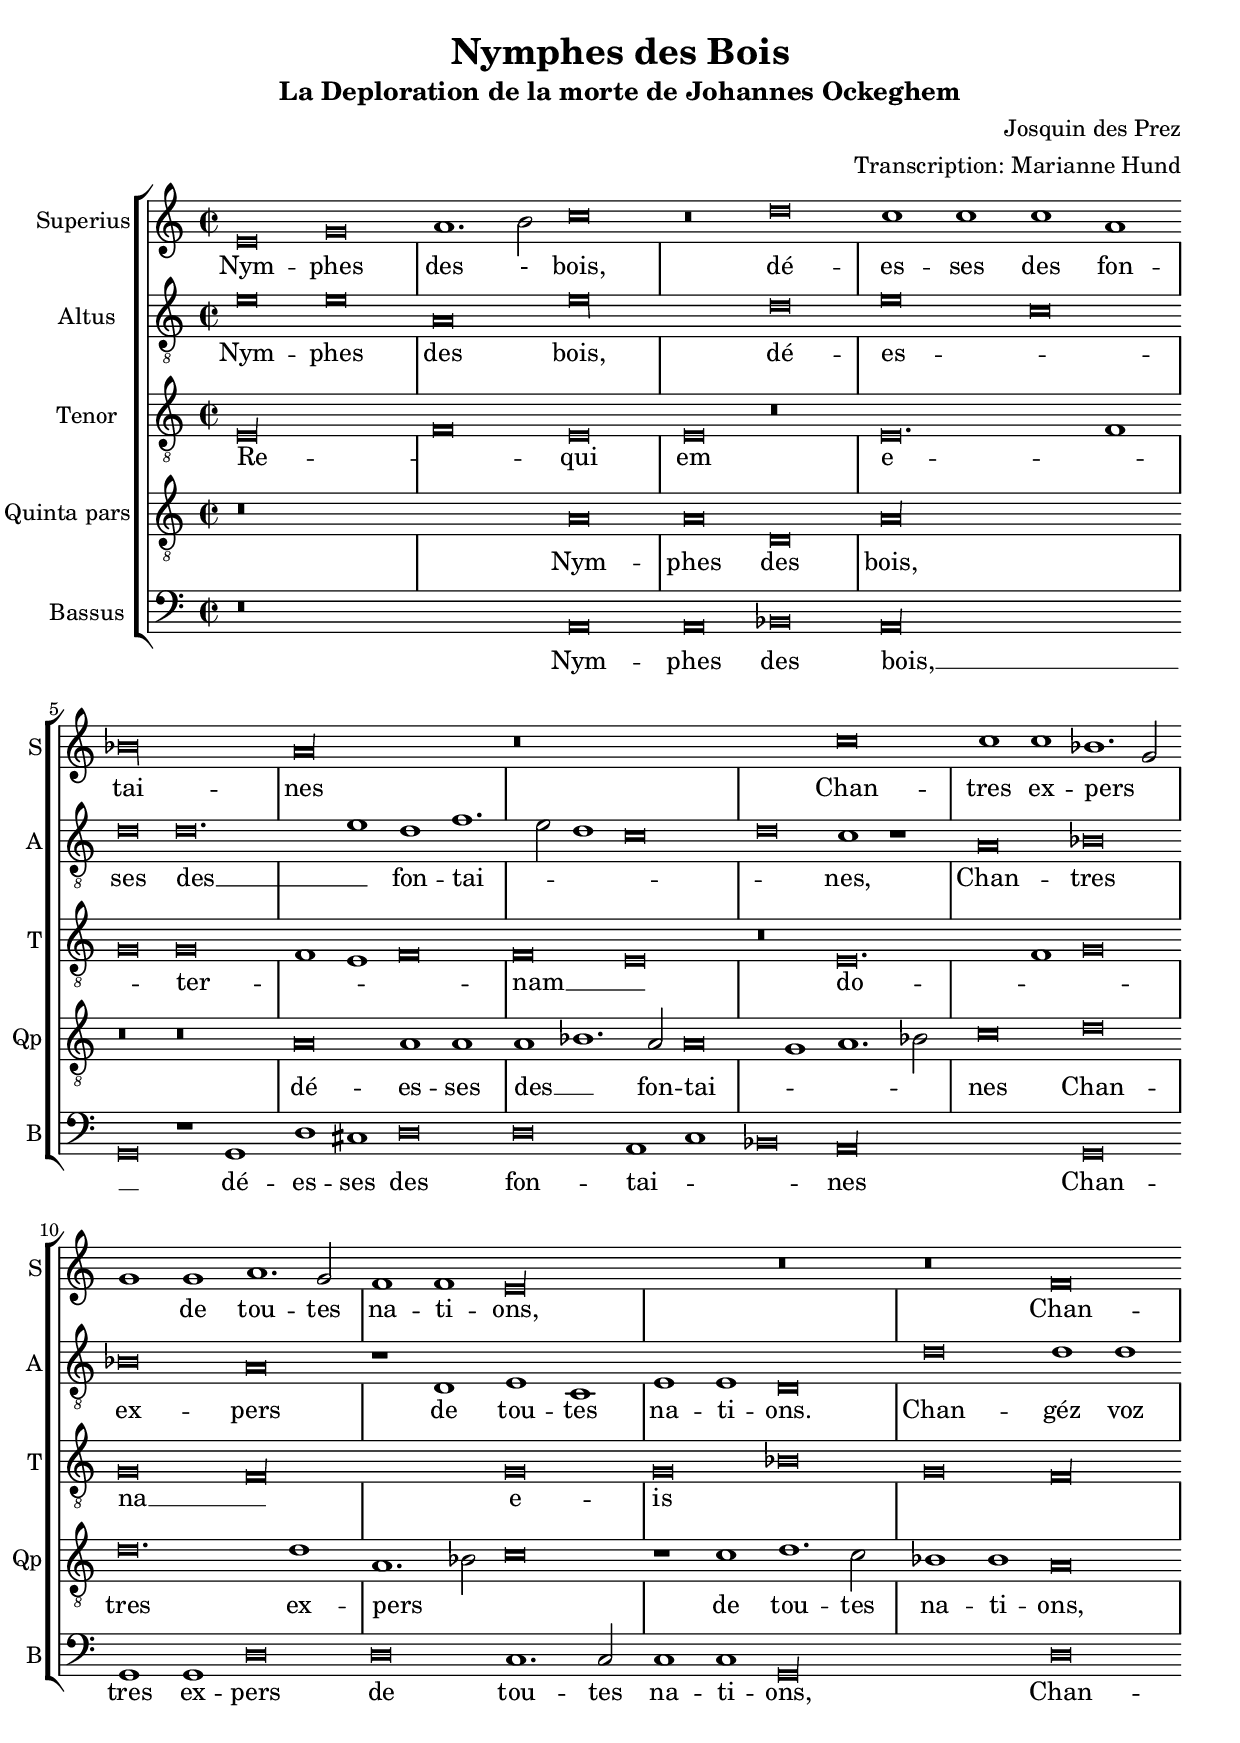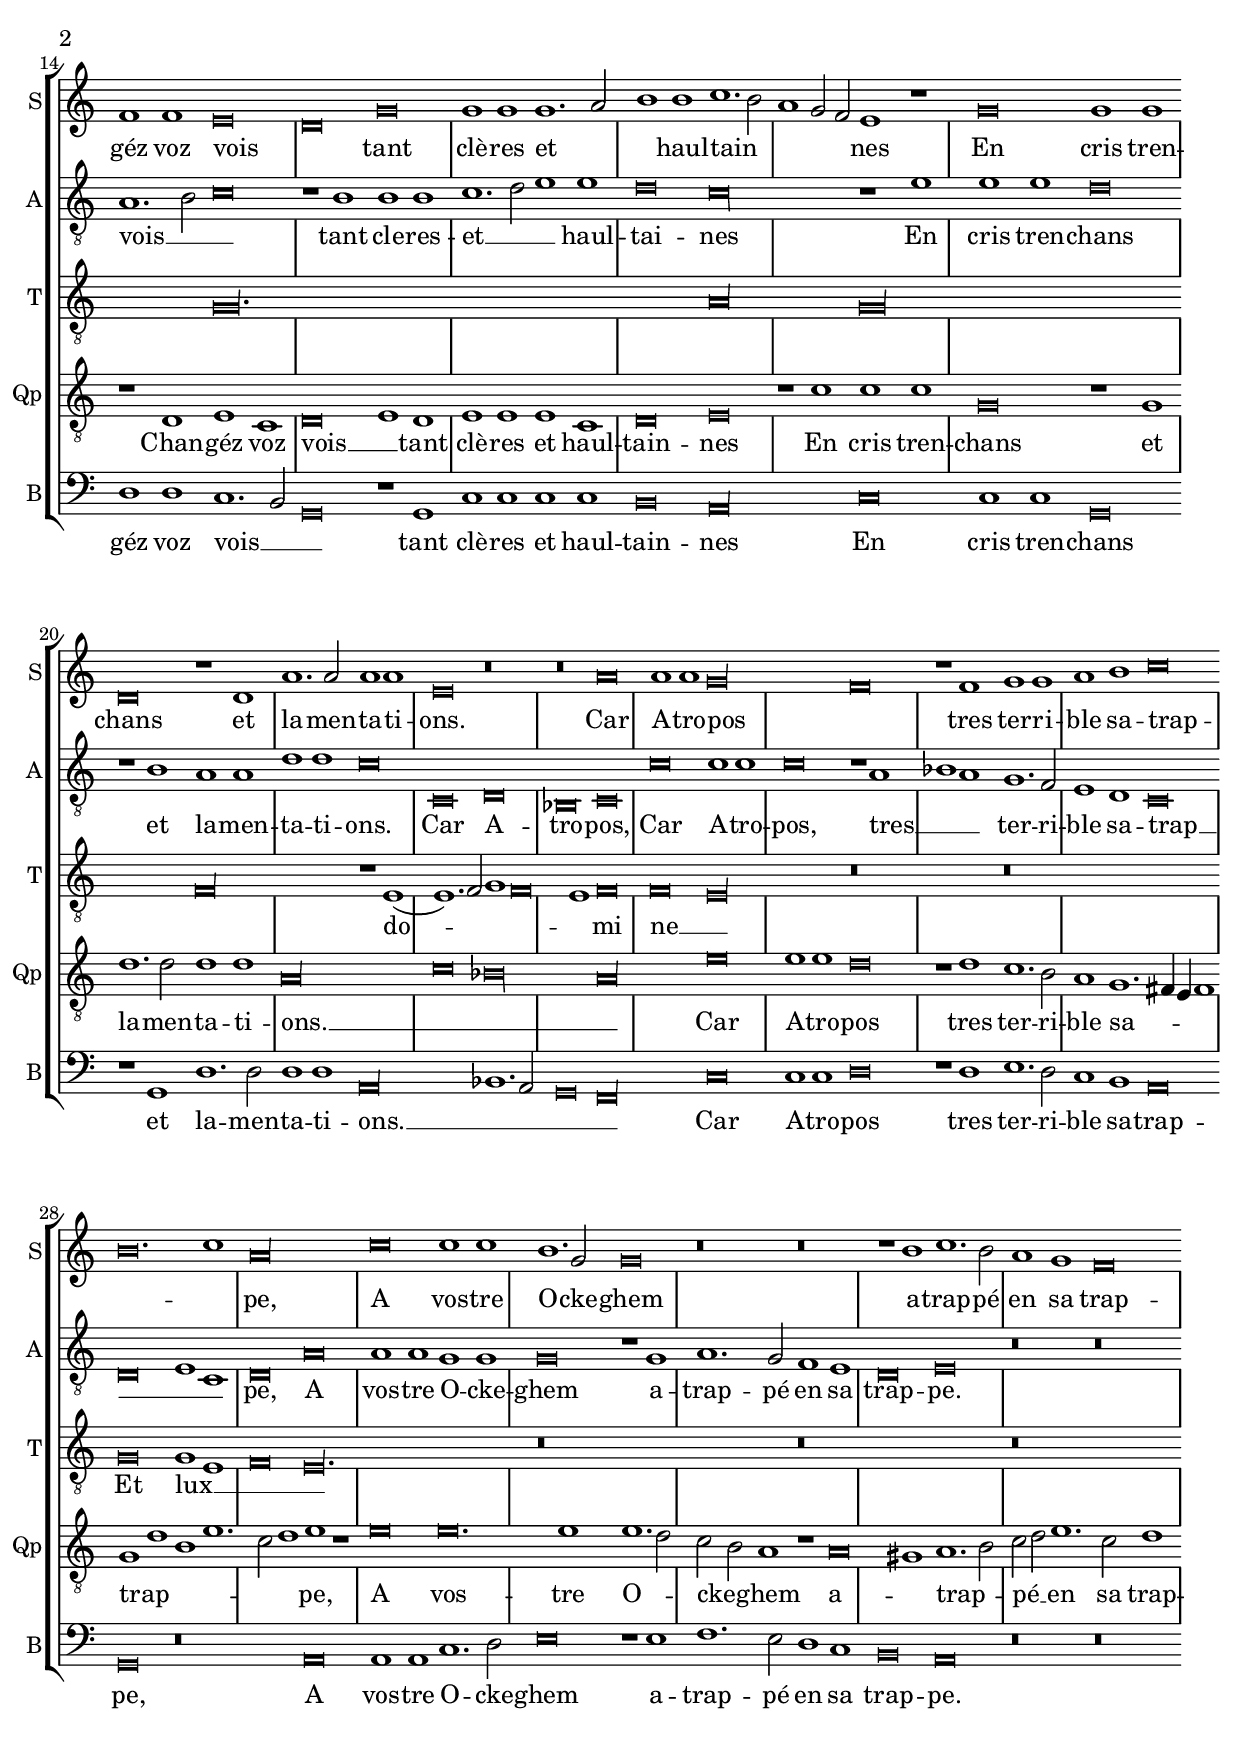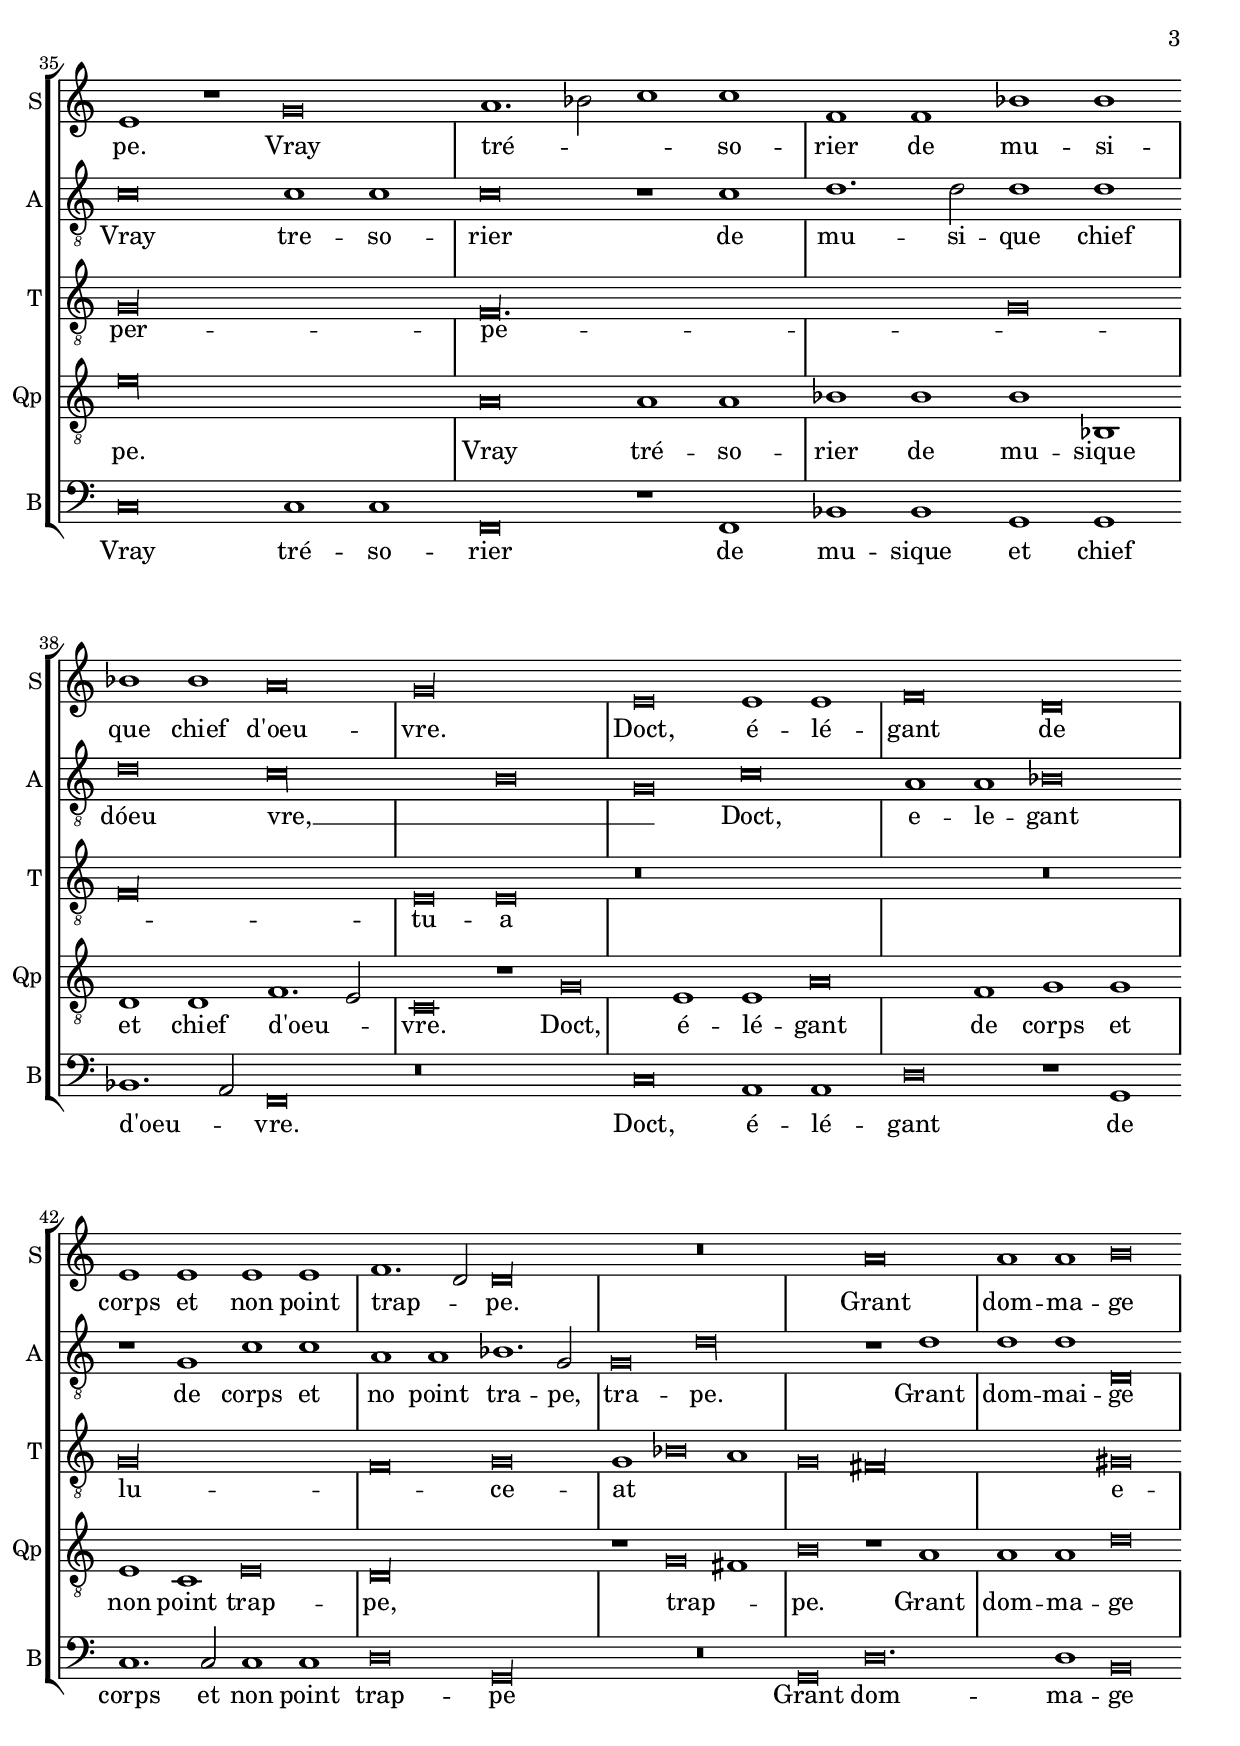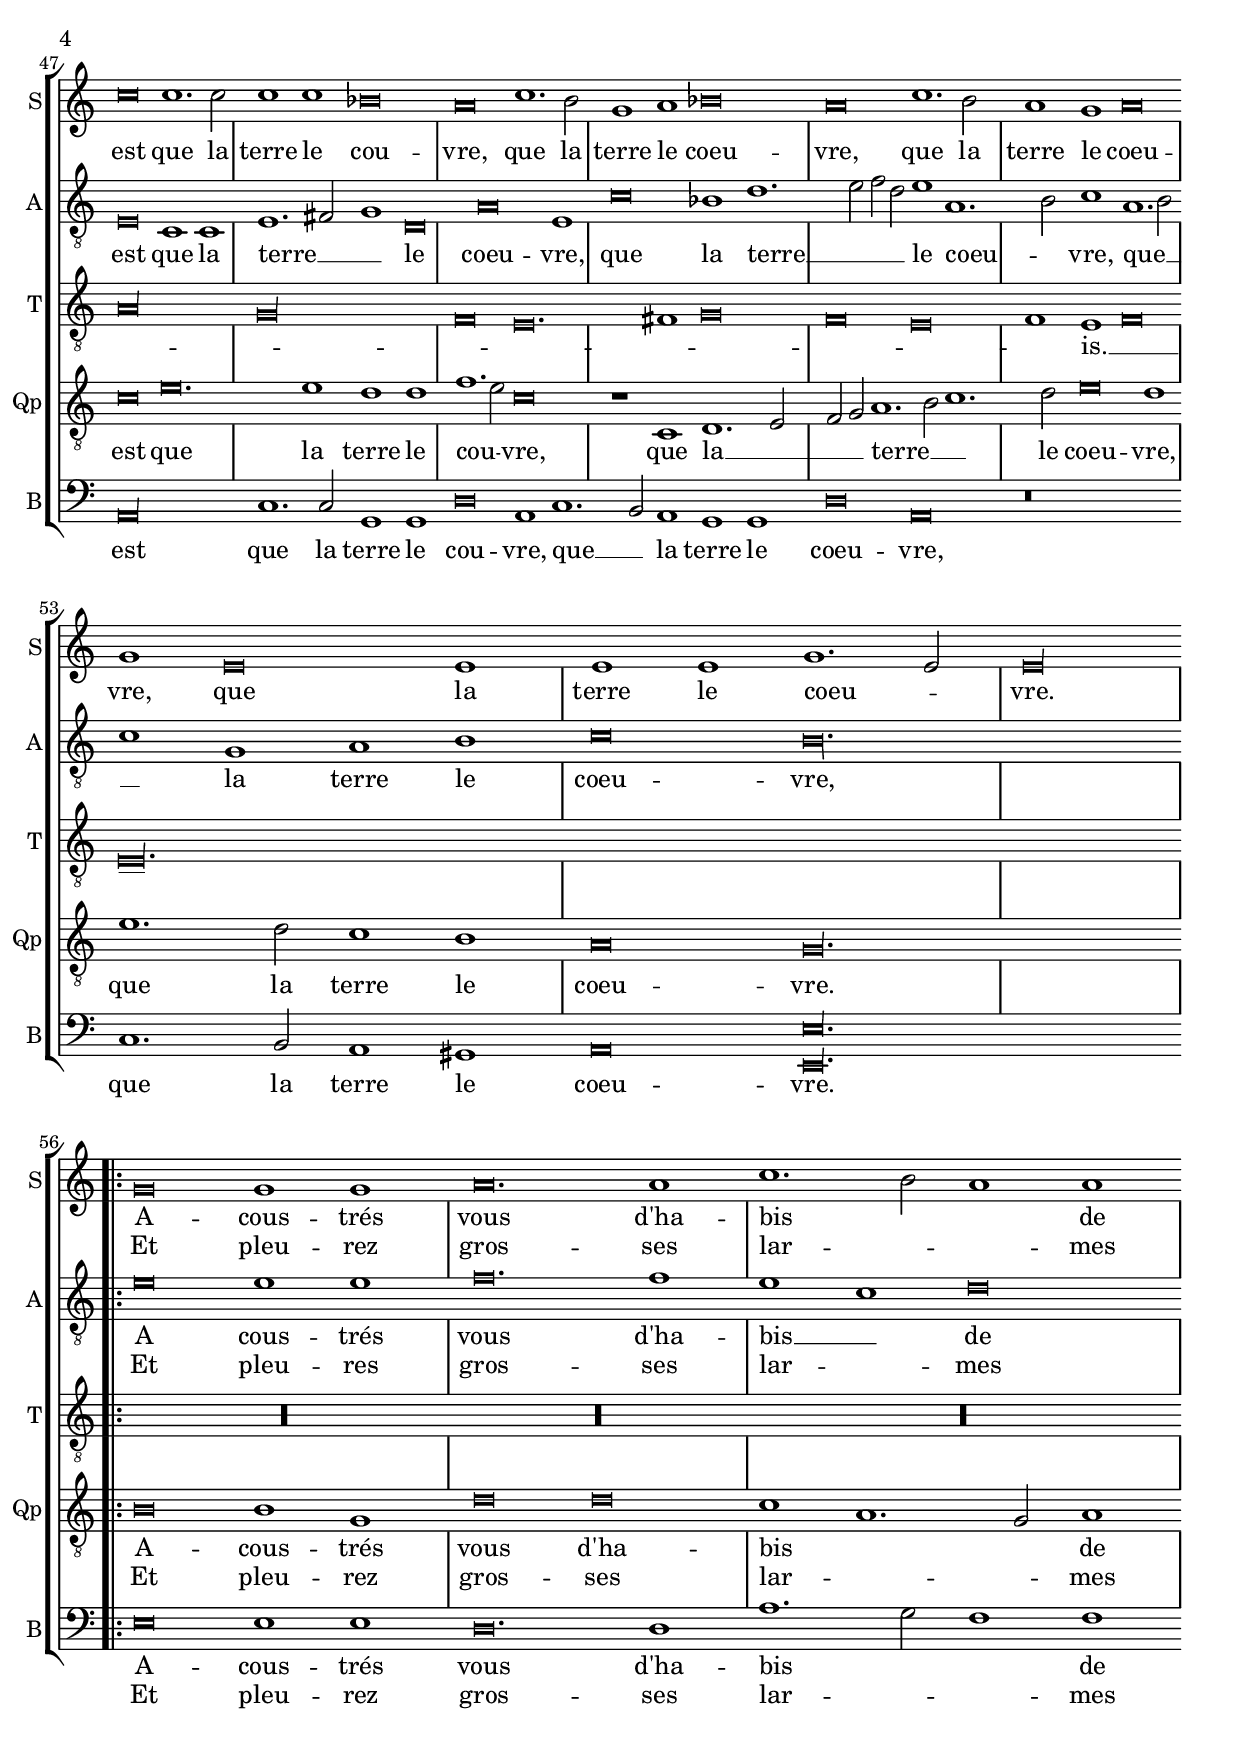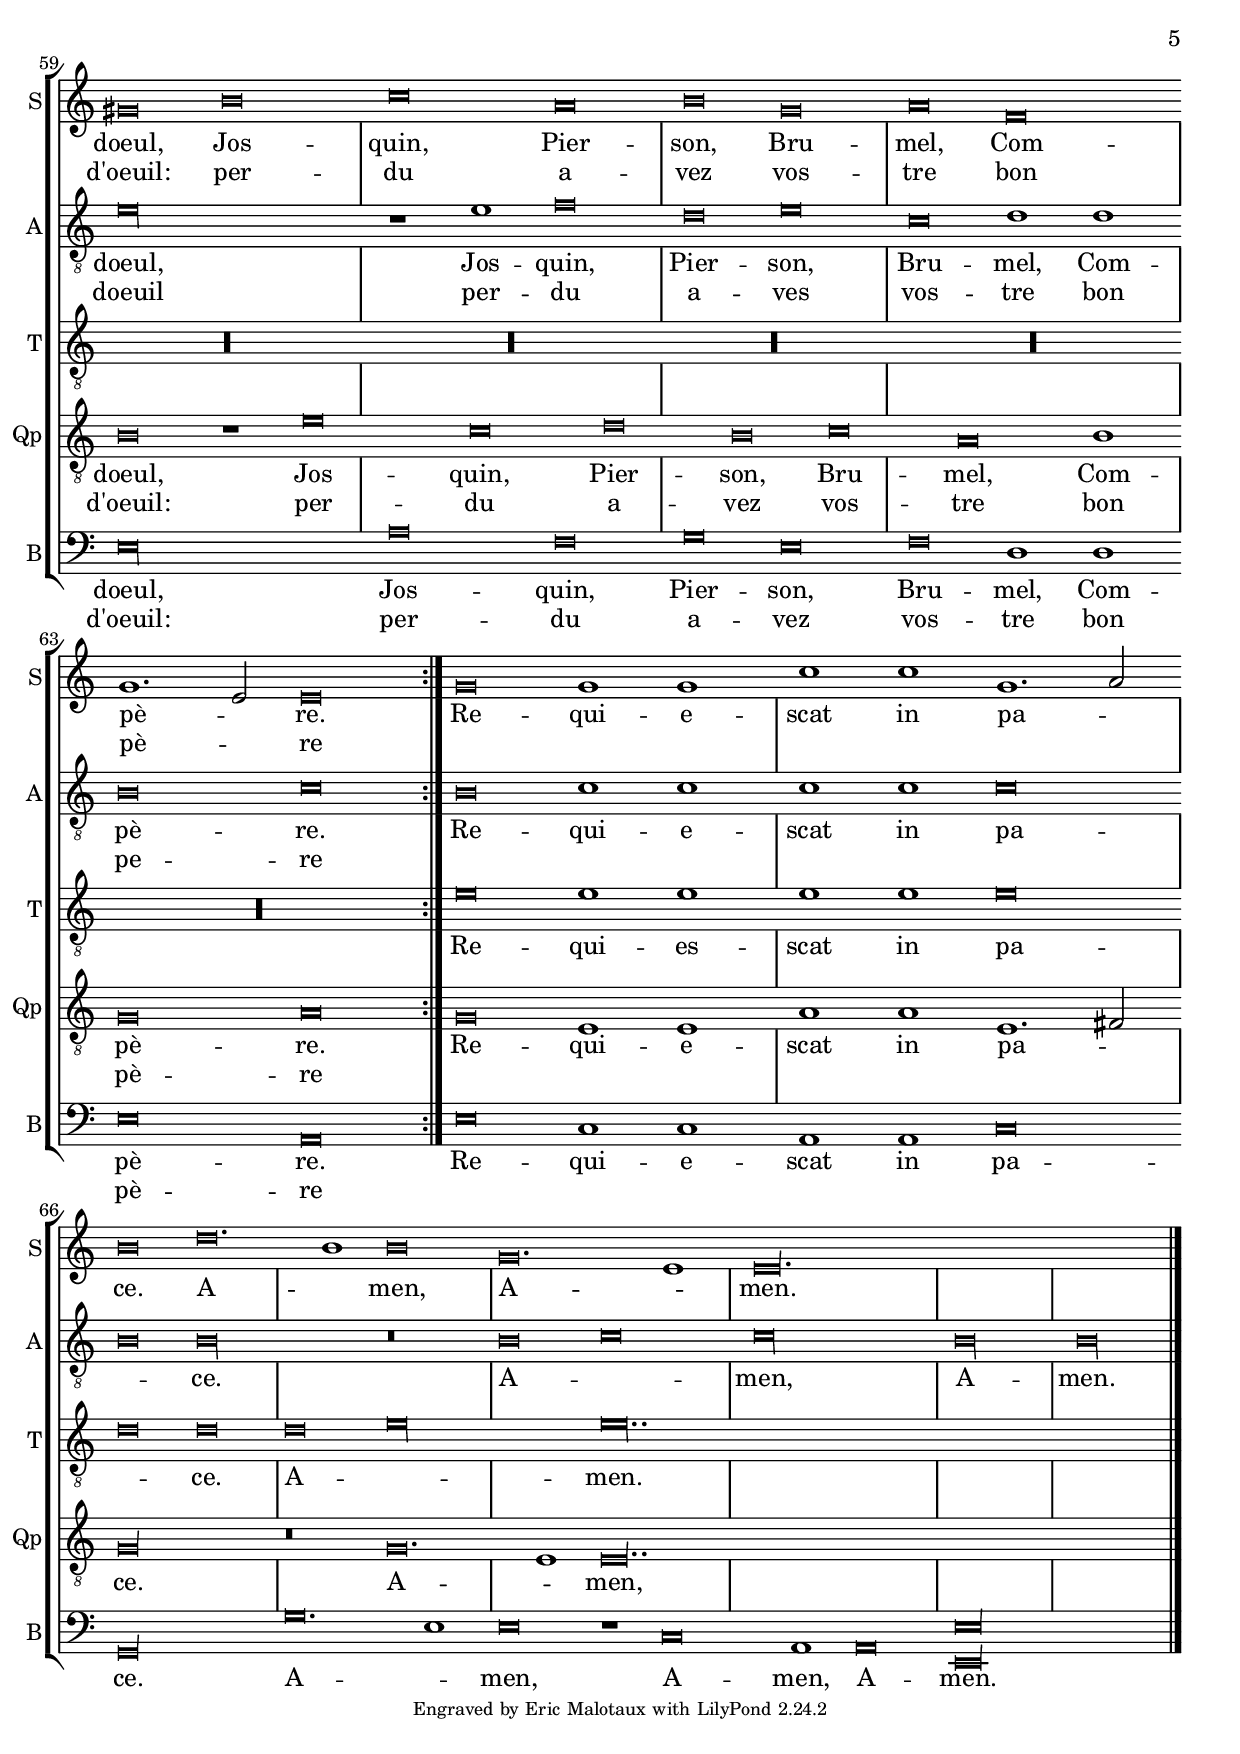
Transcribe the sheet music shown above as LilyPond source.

\version "2.24.1"
#(set-default-paper-size "a4")

\paper {
  systems-per-page = 3
}

\header {
  title = "Nymphes des Bois"
  subtitle = "La Deploration de la morte de Johannes Ockeghem"
  composer = "Josquin des Prez"
  arranger = "Transcription: Marianne Hund"
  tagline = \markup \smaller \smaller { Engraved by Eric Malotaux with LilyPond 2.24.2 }
}

alla-breve = {
  \time 2/1
  \set Timing.measureLength = #(ly:make-moment 4)
  \once \override Staff.TimeSignature.stencil =
  #(lambda (grob) (grob-interpret-markup grob #{ \markup \musicglyph #"timesig.C22" #}))
}


musicDefinition = \new StaffGroup <<
  \new Staff \with {
    instrumentName = "Superius"
    shortInstrumentName = "S"
    midiInstrument = "voice oohs"
  } <<
    \new Voice = superius \relative d' {
      \clef treble
      \key e \phrygian
      \alla-breve

      e\breve g a1. b2 c\breve r\breve d c1 c c a bes\longa a\longa r\breve*3
      c\breve c1 c bes1. g2 g1 g a1. g2 f1 f e\longa r\breve r
      f  \allowBreak f1 f e\breve d g g1 g g1. a2 b1 b c1. b2 a1 g2 f e1 r
      g\breve g1  g \allowBreak d\breve r1 d a'1. a2 a1 a e\breve r r
      a a1 a g\longa f\breve r1 f g g a b c\breve b\breve. c1 a\longa
      c\breve c1 c b1. g2 g\breve r r r1 b c1. b2 a1 g f\breve e1 r
      g\breve a1. bes2 c1 c f, f bes bes bes bes a\breve g\longa
      e\breve e1 e f\breve d e1 e e e f1. d2 d\longa r\breve*2
      a'\breve a1 a b\breve c c1. c2 c1 c bes\breve a
      c1. b2 g1 a bes\breve a
      c1. b2 a1 g a\breve g1
      e\breve e1 e e g1. e2 e\longa

      \repeat volta 2 {
        g\breve g1 g a\breve. a1 c1. b2 a1 a gis\breve
        b c a b g a f g1. e2 e\breve
      }
      g\breve g1 g c c g1. a2 b\breve d\breve. b1 b\breve g\breve. e1 e\maxima.

      \fine
    }
  >>
  \new Lyrics = repeatSuperius \lyricsto superius {
    Nym -- phes des - bois, dé -- es -- ses des fon -- tai -- nes
    Chan -- tres ex -- pers _ _ de tou -- tes na -- ti -- ons,
    Chan -- géz voz vois _ tant clè -- res et _ _ haul -- tain _ _ _ _ nes
    En cris tren -- chans et la -- men -- ta -- ti -- ons.
    Car A -- tro -- pos _ tres ter -- ri -- ble  sa -- trap -- _ _ pe,
    A vos -- tre O -- cke -- ghem a -- trap -- pé en sa trap -- pe.
    Vray tré -- _ _ so -- rier de mu -- si -- que chief d'oeu -- vre.
    Doct, é -- lé -- gant de corps et non point trap -- _ pe.
    Grant dom -- ma -- ge est que la terre le cou -- vre,
    que la terre le coeu -- vre,
    que la terre le coeu -- vre,
    que la terre le coeu -- _ vre.
    <<
      {
        A -- cous -- trés vous d'ha -- bis _ _ de doeul,
        Jos -- quin, Pier -- son, Bru -- mel, Com -- pè -- _ re.
      }
      \new Lyrics
      \with { alignBelowContext = repeatSuperius } {
        \set associatedVoice = superius
        Et pleu -- rez gros -- ses lar -- _ _ mes d'oeuil:
        per -- du a -- vez vos -- tre bon pè -- _ re
      }
    >>
    Re -- qui -- e -- scat in pa -- _ ce. A -- _ men, A -- _ men.
  }


  \new Staff \with {
    instrumentName = "Altus"
    shortInstrumentName = "A"
    midiInstrument = "voice oohs"
  } <<
    \new Voice = altus \relative d' {
      \alla-breve
      \clef "treble_8"

      e\breve e a, e'\longa d\breve e c d d\breve. e1d f1. e2 d1 c\breve d c1 r
      a\breve bes bes a r1 d, e c e e d\breve
      d' d1 d a1.b2 c\breve r1 b1 b b c1. d2 e1 e d\breve c\longa r1
      e e e d\breve r1 b a a d d c\breve
      c, d bes c c'c1 1 c\breve r1 a bes a g1.f2 e1 d c\breve d e1 c d\breve
      a' a1 a g g g\breve r1 g a1. g2 f1 e d\breve e r r
      c' c1 c c\breve r1 c d1. d2 d1 d d\breve c\longa b\breve g
      c a1 a bes\breve r1 g c c a a bes1. g2 g\breve d'\longa r1
      d d d d,\breve e c1 c e1. fis2 g1 d\breve a' e1
      c'\breve bes1 d1. e2 f d e1 a,1. b2 c1
      a1. b2 c1 g a b c\breve b\longa.

      \repeat volta 2 {
        e\breve e1 e f\breve. f1 e c d\breve e\longa r1
        e f\breve d e c d1 d b\breve c
      }
      b\breve c1 c c c c\breve b b\longa r\breve b\breve c c\longa b b

      \fine
    }
  >>
  \new Lyrics = repeatAltus \lyricsto altus {
    Nym -- phes des bois, dé -- es -- _ ses des __ _ fon -- tai -- _ _ _ _ nes,
    Chan -- tres ex -- pers de tou -- tes na -- ti -- ons.
    Chan -- géz voz vois __ _ _ tant cle -- res -- et __ _ _ haul -- tai -- nes
    En cris tren -- chans et la -- men -- ta -- ti -- ons.
    Car A -- tro -- pos, Car A -- tro -- pos, tres __ _ _ ter -- ri -- ble sa -- trap __ _ _ _ pe,
    A vos -- tre O -- cke -- ghem a -- trap -- pé en sa trap -- pe.
    Vray tre -- so -- rier de mu -- si -- que chief dóeu vre, __ _ _
    Doct, e -- le -- gant de corps et no point tra -- pe, tra -- pe.
    Grant dom -- mai -- ge est que la terre __ _ _ le coeu -- vre,
    que la terre __ _ _ _ le coeu -- _ vre,
    que __ _ _ la terre le coeu -- vre,
    <<
      {
        A cous -- trés vous d'ha -- bis __ _ de doeul,
        Jos -- quin, Pier -- son, Bru -- mel, Com -- pè -- re.
      }
      \new Lyrics \with { alignBelowContext = repeatAltus } {
        \set associatedVoice = altus
        Et pleu -- res gros -- ses lar -- _ mes doeuil
        per -- du a -- ves vos -- tre bon pe -- re
      }
    >>
    Re -- qui -- e -- scat in pa -- _ ce. A -- _ men, A -- men.
  }

  \new Staff \with {
    instrumentName = "Tenor"
    shortInstrumentName = "T"
    midiInstrument = "voice oohs"
  } <<
    \new Voice = tenor  \relative d {
      \alla-breve
      \clef "treble_8"

      e\longa f\breve e e r e\breve. f1 g\breve g f1 e f\breve f e r
      e\breve. f1 g\breve g f\longa g\breve g bes g f\longa g\maxima.
      a\longa  g\maxima f\longa r1 e( e1.) f2 g1 f\breve e1 f\breve f e\longa
      r\breve*2 r\breve*3 g\breve g1 e f\breve e\longa. r\breve*3
      r\breve*3  r\breve*2 g\longa f\longa. g\breve f\longa e\breve e
      r\breve*3 r\breve g\longa f\breve g g1 bes\breve a1 g\breve fis\longa
      gis\breve a\longa g\longa f\breve e\breve. fis1 g\breve f e f1 e f\breve e\maxima.

      \repeat volta 2 {R\longa*8}
      e'\breve e1 e e e e\breve d d d e\longa e\maxima..

      \fine
    }
  >>
  \new Lyrics = repeatTenor \lyricsto tenor {
    Re -- _ qui em e -- _ _ ter -- _ _ _ nam __ _
    do -- _ _ na __ _ e -- is _ _ _
    _ _ _ _ 
    do -- _ _ _ _ mi ne __ _
    Et lux __ _ _ _
    per -- pe -- _ _ tu -- a
    lu -- _ ce -- at _ _ _ _ e -- _ _ _ _ _ _ _ _ _ is. __ _ _
    Re -- qui -- es -- scat in pa -- _ ce.
    A -- _ men.
  }

  \new Staff \with {
    instrumentName = "Quinta pars"
    shortInstrumentName = "Qp"
    midiInstrument = "voice oohs"
  } <<
    \new Voice = quintus \relative d' {
      \alla-breve
      \clef "treble_8"

      r\breve*3
      a\breve a d, a'\longa r\breve r a\breve a1 a a bes1. a2 a\breve g1 a1. bes2 c\breve
      d d\breve. d1 a1. bes2 c\breve r1 c1 d1. c2 bes1 bes a\breve r1
      d, e c d\breve e1 d e e e c d\breve e r1
      c' c c g\breve r1 g d'1. d2 d1 d a\longa c\breve bes\longa a
      e'\breve e1 e d\breve r1 d c1. b2 a1 g1. fis4 e fis1 g d' b  e1. c2 d1 e r
      e\breve e\breve. e1 e1. d2 c b a1 r a\breve gis1 a1. b2 c d e1. c2 d1 e\longa
      a,\breve a1 a bes bes bes bes, d d f1. e2 c\breve r1
      g'\breve e1 e a\breve f1 g g e c e\breve d\longa r1 g\breve fis1 b\breve r1
      a a a d\breve c e\breve. e1 d d f1. e2 c\breve r1
      c, d1. e2 f g a1. b2 c1. d2 e\breve d1
      e1. d2 c1 b a\breve g\longa.

      \repeat volta 2 {
        b\breve b1 g d'\breve d c1 a1. g2 a1 b\breve r1
        e\breve c d b c a b1 g\breve a
      }
      g e1 e a a e1. fis2 g\longa r\breve g\breve. e1 e\maxima..

      \fine
    }
  >>
  \new Lyrics = repeatQuintus \lyricsto quintus {
    Nym -- phes des bois, dé -- es -- ses des __ _ fon -- tai -- _ _ _ nes
    Chan -- tres ex -- pers _ _ de tou -- tes na -- ti -- ons,
    Chan -- géz voz vois __ _ tant clè -- res et haul -- tain -- nes
    En cris tren -- chans et la -- men -- ta -- ti -- ons. __ _ _ _
    Car A -- tro -- pos tres ter -- ri -- ble  sa -- _ _ _ trap -- _ _ _ _ _ pe,
    A vos -- tre O -- _  cke -- _ ghem a -- _ trap -- _ pé __ _ en sa trap -- pe.
    Vray tré -- so -- rier de mu -- sique et chief d'oeu -- _ vre.
    Doct, é -- lé -- gant de corps et non point trap -- pe, trap -- _ pe.
    Grant dom -- ma -- ge est que la terre le cou -- _ vre,
    que la __ _ _ _ terre __ _ _ le coeu -- vre,
    que la terre le coeu -- vre.
    <<
      {
        A -- cous -- trés vous d'ha -- bis _ _ de doeul,
        Jos -- quin, Pier -- son, Bru -- mel, Com -- pè -- re.
      }
      \new Lyrics
      \with { alignBelowContext = repeatQuintus } {
        \set associatedVoice = quintus
        Et pleu -- rez gros -- ses lar -- _ _ mes d'oeuil:
        per -- du a -- vez vos -- tre bon pè -- re
      }
    >>
    Re -- qui -- e -- scat in pa -- _ ce. A -- _ men, A -- _ men.
  }

  \new Staff \with {
    instrumentName = "Bassus"
    shortInstrumentName = "B"
    midiInstrument = "voice oohs"
  } <<
    \new Voice = bassus \relative d {
      \alla-breve
      \clef bass

      r\breve*3
      a\breve a bes a\longa g\breve r1 g1 d' cis d\breve d a1 c bes\breve a\longa
      g\breve g1 g d'\breve d c1.c2 c1 c g\longa
      d'\breve d1 d c1. b2 g\breve r1 g c c c c b\breve a\longa
      c\breve c1 c g\breve r1 g d'1. d2 d1 d a\longa bes1. a2 g\breve f\longa
      c'\breve c1 c d\breve r1 d e1. d2 c1 b a\breve g r\breve*2
      a\breve a1 a c1. d2 e\breve r1 e f1. e2 d1 c b\breve a r r
      c c1 c f,\breve r1 f bes bes g g bes1. a2 f\breve r\breve*2
      c'\breve a1 a d\breve r1 g, c1. c2 c1 c d\breve g,\longa r\breve 
      g d'\breve. d1 b\breve a\longa c1. c2 g1 g d'\breve a1
      c1. b2 a1 g g d'\breve a
      r\breve*2 c1. b2 a1 gis a\breve <e e'>\longa.

      \repeat volta 2 {e'\breve e1 e d\breve. d1 a'1. g2 f1 f e\longa a\breve f g e f d1 d e\breve a,}
      e'c1 c a a c\breve g\longa g'\breve. e1 e\breve r1 c\breve a1 a\breve <e' e,>\maxima

      \fine
    }
  >>
  \new Lyrics = repeatBassus \lyricsto bassus {
    Nym -- phes des bois, __ _ dé -- es -- ses des fon -- tai -- _ _ nes
    Chan -- tres ex -- pers de tou -- tes na -- ti -- ons,
    Chan -- géz voz vois __ _ _ tant clè -- res et haul -- tain -- nes
    En cris tren -- chans et la -- men -- ta -- ti -- ons. __ _ _ _ _
    Car A -- tro -- pos tres ter -- ri -- ble  sa -- trap -- pe,
    A vos -- tre O -- cke -- ghem a -- trap -- pé en sa trap -- pe.
    Vray tré -- so -- rier de mu -- sique et chief d'oeu -- _ vre.
    Doct, é -- lé -- gant de corps et non point trap -- pe
    Grant dom -- ma -- ge est que la terre le cou -- vre,
    que __ _ la terre le coeu -- vre,
    que la terre le coeu -- vre.
    <<
      {
        A -- cous -- trés vous d'ha -- bis _ _ de doeul,
        Jos -- quin, Pier -- son, Bru -- mel, Com -- pè -- re.
      }
      \new Lyrics
      \with { alignBelowContext = repeatBassus } {
        \set associatedVoice = bassus
        Et pleu -- rez gros -- ses lar -- _ _ mes d'oeuil:
        per -- du a -- vez vos -- tre bon pè -- re
      }
    >>
    Re -- qui -- e -- scat in pa -- ce. A -- _ men, A -- men, A -- men.
  }

>>

layoutDefinition = \layout {
  \override Staff.NoteHead.style = #'baroque
  \override Staff.TimeSignature.style = #'neomensural
  \context {
    \Staff
    measureBarType = "-span|"
  }
}

midiDefinition = \midi {
  \tempo \breve=60
}

\book {
  \score {
    \musicDefinition
    \layoutDefinition
    \midiDefinition
  }
}